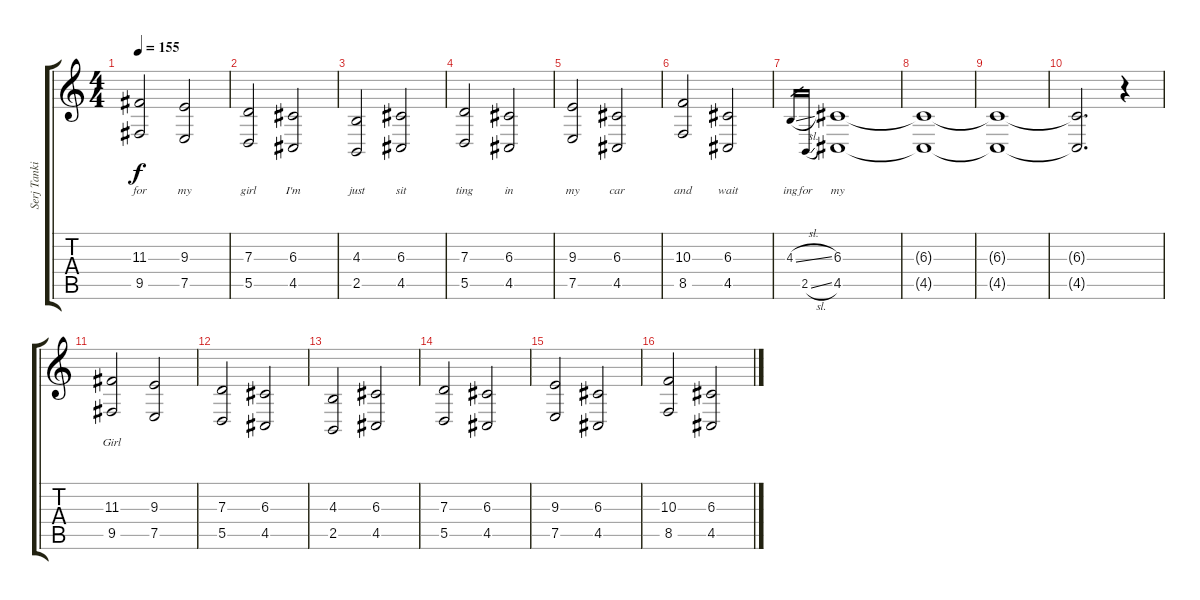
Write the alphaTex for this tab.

\track ("Serj Tankian and Daron Malkian Vocals" "Serj Tanki") {instrument lead6voice}
\staff {score tabs}
\tuning (E4 B3 G3 D3 A2 D2) {hide}
\ts (4 4)
\tempo 155
\clef g2
\ks c
(11.3 9.5).2{lyrics (0 "for") lyrics (1 "") lyrics (2 "") lyrics (3 "") lyrics (4 "") dy f} (9.3 7.5).2{lyrics (0 "my") lyrics (1 "") lyrics (2 "") lyrics (3 "") lyrics (4 "")} |
(7.3 5.5).2{lyrics (0 "girl") lyrics (1 "") lyrics (2 "") lyrics (3 "") lyrics (4 "")} (6.3 4.5).2{lyrics (0 "I'm") lyrics (1 "") lyrics (2 "") lyrics (3 "") lyrics (4 "")} |
(4.3 2.5).2{lyrics (0 "just") lyrics (1 "") lyrics (2 "") lyrics (3 "") lyrics (4 "")} (6.3 4.5).2{lyrics (0 "sit") lyrics (1 "") lyrics (2 "") lyrics (3 "") lyrics (4 "")} |
(7.3 5.5).2{lyrics (0 "ting") lyrics (1 "") lyrics (2 "") lyrics (3 "") lyrics (4 "")} (6.3 4.5).2{lyrics (0 "in") lyrics (1 "") lyrics (2 "") lyrics (3 "") lyrics (4 "")} |
(9.3 7.5).2{lyrics (0 "my") lyrics (1 "") lyrics (2 "") lyrics (3 "") lyrics (4 "")} (6.3 4.5).2{lyrics (0 "car") lyrics (1 "") lyrics (2 "") lyrics (3 "") lyrics (4 "")} |
(10.3 8.5).2{lyrics (0 "and") lyrics (1 "") lyrics (2 "") lyrics (3 "") lyrics (4 "")} (6.3 4.5).2{lyrics (0 "wait") lyrics (1 "") lyrics (2 "") lyrics (3 "") lyrics (4 "")} |
4.3{sl}.16{lyrics (0 "ing") lyrics (1 "") lyrics (2 "") lyrics (3 "") lyrics (4 "") gr} 2.5{sl}.16{lyrics (0 "for") lyrics (1 "") lyrics (2 "") lyrics (3 "") lyrics (4 "") gr} (6.3 4.5).1{lyrics (0 "my") lyrics (1 "") lyrics (2 "") lyrics (3 "") lyrics (4 "")} |
(6.3{t} 4.5{t}).1{lyrics (0 "") lyrics (1 "") lyrics (2 "") lyrics (3 "") lyrics (4 "")} |
(6.3{t} 4.5{t}).1{lyrics (0 "") lyrics (1 "") lyrics (2 "") lyrics (3 "") lyrics (4 "")} |
(6.3{t} 4.5{t}).2{d lyrics (0 "") lyrics (1 "") lyrics (2 "") lyrics (3 "") lyrics (4 "")} r.4 |
(11.3 9.5).2{lyrics (0 "Girl") lyrics (1 "") lyrics (2 "") lyrics (3 "") lyrics (4 "")} (9.3 7.5).2 |
(7.3 5.5).2 (6.3 4.5).2 |
(4.3 2.5).2 (6.3 4.5).2 |
(7.3 5.5).2 (6.3 4.5).2 |
(9.3 7.5).2 (6.3 4.5).2 |
(10.3 8.5).2 (6.3 4.5{ss}).2
